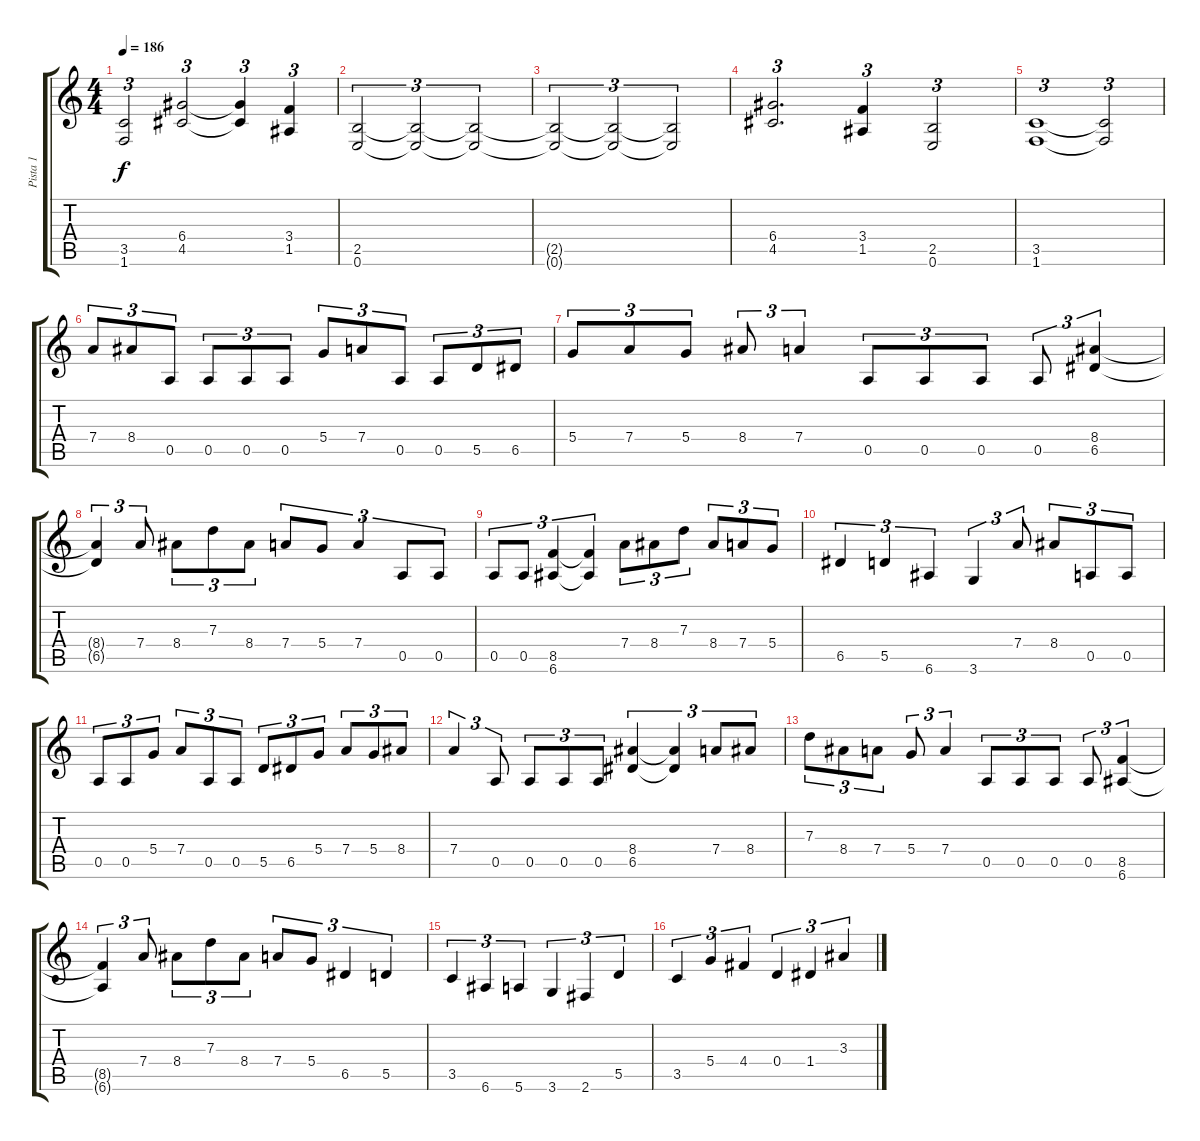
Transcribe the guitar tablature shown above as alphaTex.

\track ("Pista 1" "Pista 1") {instrument overdrivenguitar}
\staff {score tabs}
\tuning (E4 B3 G3 D3 A2 E2) {hide}
\ts (4 4)
\tempo 186
\clef g2
\ks c
(3.5{t} 1.6{t}).2{tu (3 2) dy f} (6.4 4.5).2{tu (3 2)} (6.4{t} 4.5{t}).4{tu (3 2)} (3.4 1.5).4{tu (3 2)} |
(2.5 0.6).2{tu (3 2)} (2.5{t} 0.6{t}).2{tu (3 2)} (2.5{t} 0.6{t}).2{tu (3 2)} |
(2.5{t} 0.6{t}).2{tu (3 2)} (2.5{t} 0.6{t}).2{tu (3 2)} (2.5{t} 0.6{t}).2{tu (3 2)} |
(6.4 4.5).2{d tu (3 2)} (3.4 1.5).4{tu (3 2)} (2.5 0.6).2{tu (3 2)} |
(3.5 1.6).1{tu (3 2)} (3.5{t} 1.6{t}).2{tu (3 2)} |
7.4.8{tu (3 2)} 8.4.8{tu (3 2)} 0.5.8{tu (3 2)} 0.5.8{tu (3 2)} 0.5.8{tu (3 2)} 0.5.8{tu (3 2)} 5.4.8{tu (3 2)} 7.4.8{tu (3 2)} 0.5.8{tu (3 2)} 0.5.8{tu (3 2)} 5.5.8{tu (3 2)} 6.5.8{tu (3 2)} |
5.4.8{tu (3 2)} 7.4.8{tu (3 2)} 5.4.8{tu (3 2)} 8.4.8{tu (3 2)} 7.4.4{tu (3 2)} 0.5.8{tu (3 2)} 0.5.8{tu (3 2)} 0.5.8{tu (3 2)} 0.5.8{tu (3 2)} (8.4 6.5).4{tu (3 2)} |
(8.4{t} 6.5{t}).4{tu (3 2)} 7.4.8{tu (3 2)} 8.4.8{tu (3 2)} 7.3.8{tu (3 2)} 8.4.8{tu (3 2)} 7.4.8{tu (3 2)} 5.4.8{tu (3 2)} 7.4.4{tu (3 2)} 0.5.8{tu (3 2)} 0.5.8{tu (3 2)} |
0.5.8{tu (3 2)} 0.5.8{tu (3 2)} (8.5 6.6).4{tu (3 2)} (8.5{t} 6.6{t}).4{tu (3 2)} 7.4.8{tu (3 2)} 8.4.8{tu (3 2)} 7.3.8{tu (3 2)} 8.4.8{tu (3 2)} 7.4.8{tu (3 2)} 5.4.8{tu (3 2)} |
6.5.4{tu (3 2)} 5.5.4{tu (3 2)} 6.6.4{tu (3 2)} 3.6.4{tu (3 2)} 7.4.8{tu (3 2)} 8.4.8{tu (3 2)} 0.5.8{tu (3 2)} 0.5.8{tu (3 2)} |
0.5.8{tu (3 2)} 0.5.8{tu (3 2)} 5.4.8{tu (3 2)} 7.4.8{tu (3 2)} 0.5.8{tu (3 2)} 0.5.8{tu (3 2)} 5.5.8{tu (3 2)} 6.5.8{tu (3 2)} 5.4.8{tu (3 2)} 7.4.8{tu (3 2)} 5.4.8{tu (3 2)} 8.4.8{tu (3 2)} |
7.4.4{tu (3 2)} 0.5.8{tu (3 2)} 0.5.8{tu (3 2)} 0.5.8{tu (3 2)} 0.5.8{tu (3 2)} (8.4 6.5).4{tu (3 2)} (8.4{t} 6.5{t}).4{tu (3 2)} 7.4.8{tu (3 2)} 8.4.8{tu (3 2)} |
7.3.8{tu (3 2)} 8.4.8{tu (3 2)} 7.4.8{tu (3 2)} 5.4.8{tu (3 2)} 7.4.4{tu (3 2)} 0.5.8{tu (3 2)} 0.5.8{tu (3 2)} 0.5.8{tu (3 2)} 0.5.8{tu (3 2)} (8.5 6.6).4{tu (3 2)} |
(8.5{t} 6.6{t}).4{tu (3 2)} 7.4.8{tu (3 2)} 8.4.8{tu (3 2)} 7.3.8{tu (3 2)} 8.4.8{tu (3 2)} 7.4.8{tu (3 2)} 5.4.8{tu (3 2)} 6.5.4{tu (3 2)} 5.5.4{tu (3 2)} |
3.5.4{tu (3 2)} 6.6.4{tu (3 2)} 5.6.4{tu (3 2)} 3.6.4{tu (3 2)} 2.6.4{tu (3 2)} 5.5.4{tu (3 2)} |
3.5.4{tu (3 2)} 5.4.4{tu (3 2)} 4.4.4{tu (3 2)} 0.4.4{tu (3 2)} 1.4.4{tu (3 2)} 3.3.4{tu (3 2)}
